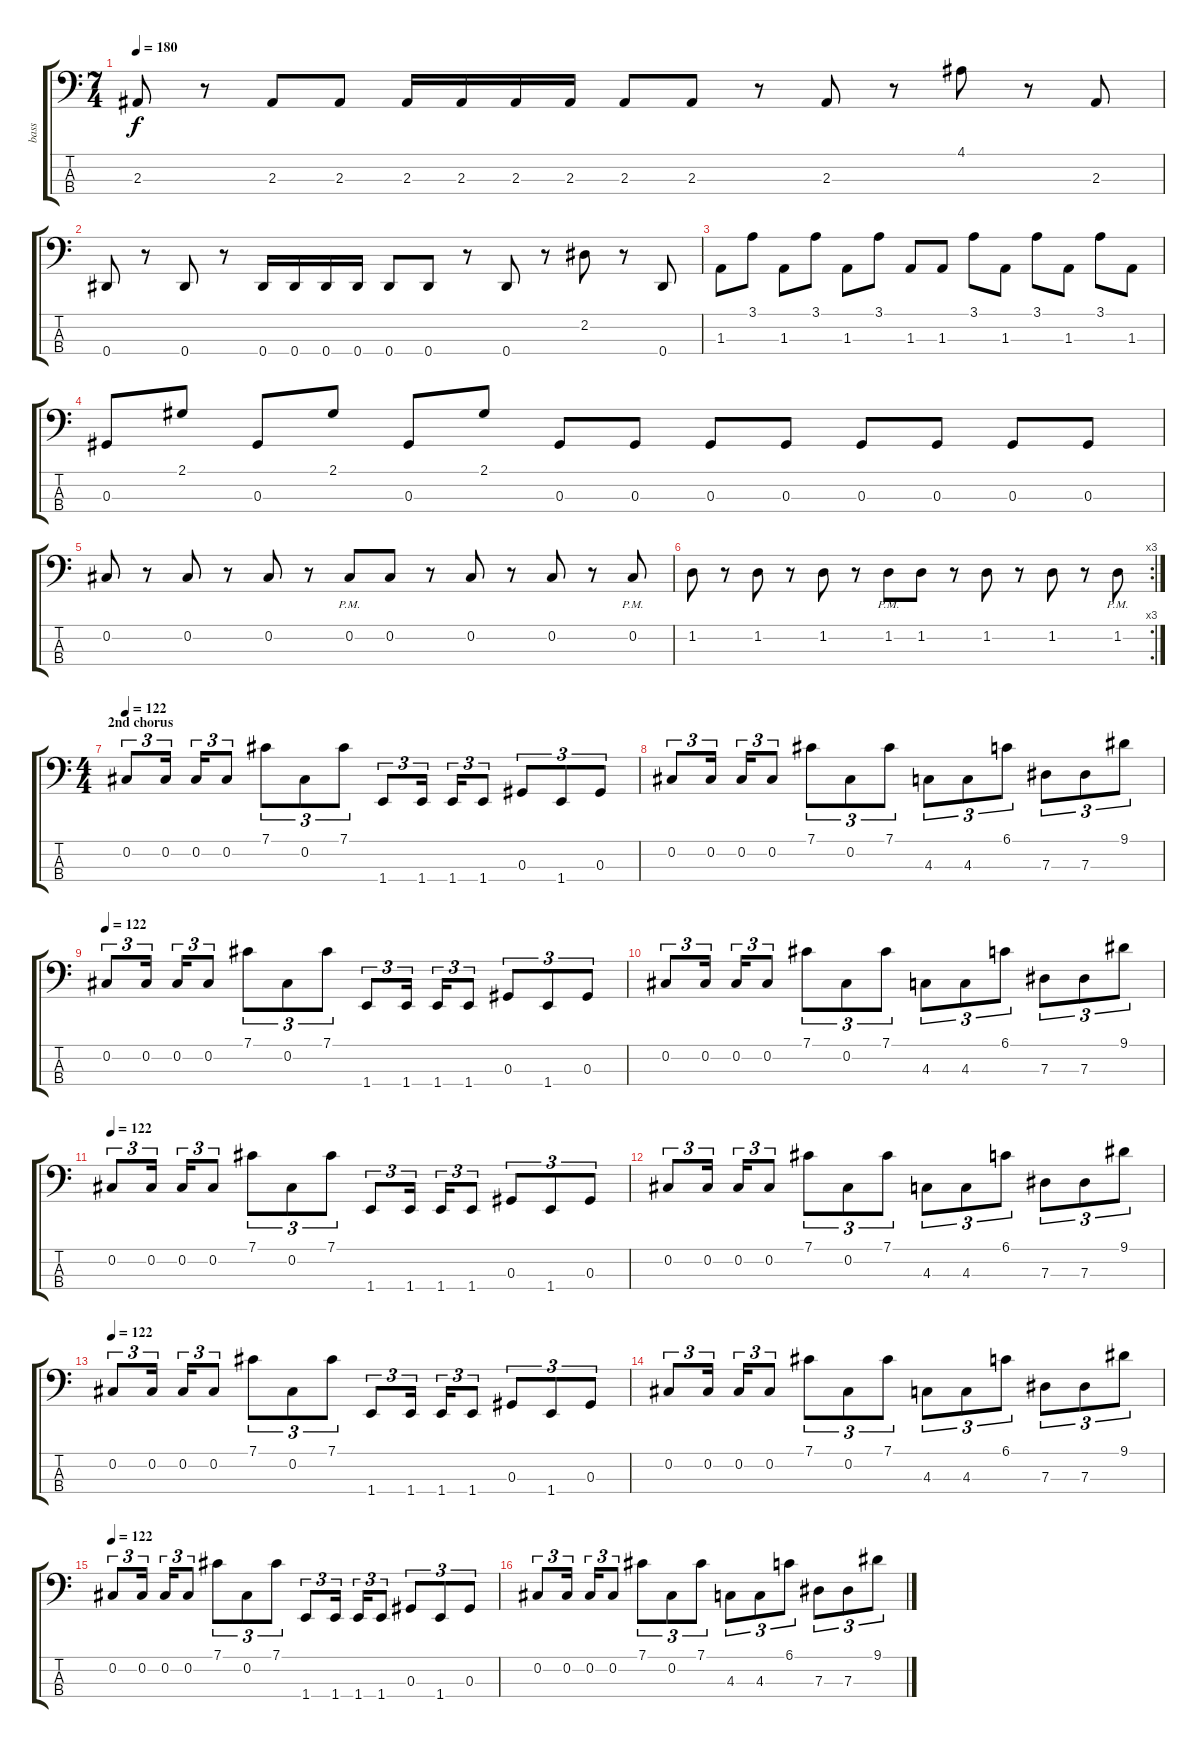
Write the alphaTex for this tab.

\track ("bass" "bass") {instrument electricbassfinger}
\staff {score tabs}
\tuning (Gb2 Db2 Ab1 Eb1) {hide}
\ts (7 4)
\tempo 180
\clef f4
\ks c
2.3.8{dy f} r.8 2.3.8 2.3.8 2.3.16 2.3.16 2.3.16 2.3.16 2.3.8 2.3.8 r.8 2.3.8 r.8 4.1.8 r.8 2.3.8 |
0.4.8 r.8 0.4.8 r.8 0.4.16 0.4.16 0.4.16 0.4.16 0.4.8 0.4.8 r.8 0.4.8 r.8 2.2.8 r.8 0.4.8 |
1.3.8 3.1.8 1.3.8 3.1.8 1.3.8 3.1.8 1.3.8 1.3.8 3.1.8 1.3.8 3.1.8 1.3.8 3.1.8 1.3.8 |
0.3.8 2.1.8 0.3.8 2.1.8 0.3.8 2.1.8 0.3.8 0.3.8 0.3.8 0.3.8 0.3.8 0.3.8 0.3.8 0.3.8 |
0.2.8 r.8 0.2.8 r.8 0.2.8 r.8 0.2{pm}.8 0.2.8 r.8 0.2.8 r.8 0.2.8 r.8 0.2{pm}.8 |
\rc 3
1.2.8 r.8 1.2.8 r.8 1.2.8 r.8 1.2{pm}.8 1.2.8 r.8 1.2.8 r.8 1.2.8 r.8 1.2{pm}.8 |
\ts (4 4)
\section ("" "2nd chorus")
\tempo 122
0.2.8{tu (3 2) volume 7} 0.2.16{tu (3 2)} 0.2.16{tu (3 2)} 0.2.8{tu (3 2)} 7.1.8{tu (3 2)} 0.2.8{tu (3 2)} 7.1.8{tu (3 2)} 1.4.8{tu (3 2)} 1.4.16{tu (3 2)} 1.4.16{tu (3 2)} 1.4.8{tu (3 2)} 0.3.8{tu (3 2)} 1.4.8{tu (3 2)} 0.3.8{tu (3 2)} |
0.2.8{tu (3 2)} 0.2.16{tu (3 2)} 0.2.16{tu (3 2)} 0.2.8{tu (3 2)} 7.1.8{tu (3 2)} 0.2.8{tu (3 2)} 7.1.8{tu (3 2)} 4.3.8{tu (3 2)} 4.3.8{tu (3 2)} 6.1.8{tu (3 2)} 7.3.8{tu (3 2)} 7.3.8{tu (3 2)} 9.1.8{tu (3 2)} |
\tempo 122
0.2.8{tu (3 2)} 0.2.16{tu (3 2)} 0.2.16{tu (3 2)} 0.2.8{tu (3 2)} 7.1.8{tu (3 2)} 0.2.8{tu (3 2)} 7.1.8{tu (3 2)} 1.4.8{tu (3 2)} 1.4.16{tu (3 2)} 1.4.16{tu (3 2)} 1.4.8{tu (3 2)} 0.3.8{tu (3 2)} 1.4.8{tu (3 2)} 0.3.8{tu (3 2)} |
0.2.8{tu (3 2)} 0.2.16{tu (3 2)} 0.2.16{tu (3 2)} 0.2.8{tu (3 2)} 7.1.8{tu (3 2)} 0.2.8{tu (3 2)} 7.1.8{tu (3 2)} 4.3.8{tu (3 2)} 4.3.8{tu (3 2)} 6.1.8{tu (3 2)} 7.3.8{tu (3 2)} 7.3.8{tu (3 2)} 9.1.8{tu (3 2)} |
\tempo 122
0.2.8{tu (3 2)} 0.2.16{tu (3 2)} 0.2.16{tu (3 2)} 0.2.8{tu (3 2)} 7.1.8{tu (3 2)} 0.2.8{tu (3 2)} 7.1.8{tu (3 2)} 1.4.8{tu (3 2)} 1.4.16{tu (3 2)} 1.4.16{tu (3 2)} 1.4.8{tu (3 2)} 0.3.8{tu (3 2)} 1.4.8{tu (3 2)} 0.3.8{tu (3 2)} |
0.2.8{tu (3 2)} 0.2.16{tu (3 2)} 0.2.16{tu (3 2)} 0.2.8{tu (3 2)} 7.1.8{tu (3 2)} 0.2.8{tu (3 2)} 7.1.8{tu (3 2)} 4.3.8{tu (3 2)} 4.3.8{tu (3 2)} 6.1.8{tu (3 2)} 7.3.8{tu (3 2)} 7.3.8{tu (3 2)} 9.1.8{tu (3 2)} |
\tempo 122
0.2.8{tu (3 2)} 0.2.16{tu (3 2)} 0.2.16{tu (3 2)} 0.2.8{tu (3 2)} 7.1.8{tu (3 2)} 0.2.8{tu (3 2)} 7.1.8{tu (3 2)} 1.4.8{tu (3 2)} 1.4.16{tu (3 2)} 1.4.16{tu (3 2)} 1.4.8{tu (3 2)} 0.3.8{tu (3 2)} 1.4.8{tu (3 2)} 0.3.8{tu (3 2)} |
0.2.8{tu (3 2)} 0.2.16{tu (3 2)} 0.2.16{tu (3 2)} 0.2.8{tu (3 2)} 7.1.8{tu (3 2)} 0.2.8{tu (3 2)} 7.1.8{tu (3 2)} 4.3.8{tu (3 2)} 4.3.8{tu (3 2)} 6.1.8{tu (3 2)} 7.3.8{tu (3 2)} 7.3.8{tu (3 2)} 9.1.8{tu (3 2)} |
\tempo 122
0.2.8{tu (3 2)} 0.2.16{tu (3 2)} 0.2.16{tu (3 2)} 0.2.8{tu (3 2)} 7.1.8{tu (3 2)} 0.2.8{tu (3 2)} 7.1.8{tu (3 2)} 1.4.8{tu (3 2)} 1.4.16{tu (3 2)} 1.4.16{tu (3 2)} 1.4.8{tu (3 2)} 0.3.8{tu (3 2)} 1.4.8{tu (3 2)} 0.3.8{tu (3 2)} |
0.2.8{tu (3 2)} 0.2.16{tu (3 2)} 0.2.16{tu (3 2)} 0.2.8{tu (3 2)} 7.1.8{tu (3 2)} 0.2.8{tu (3 2)} 7.1.8{tu (3 2)} 4.3.8{tu (3 2)} 4.3.8{tu (3 2)} 6.1.8{tu (3 2)} 7.3.8{tu (3 2)} 7.3.8{tu (3 2)} 9.1.8{tu (3 2)}
